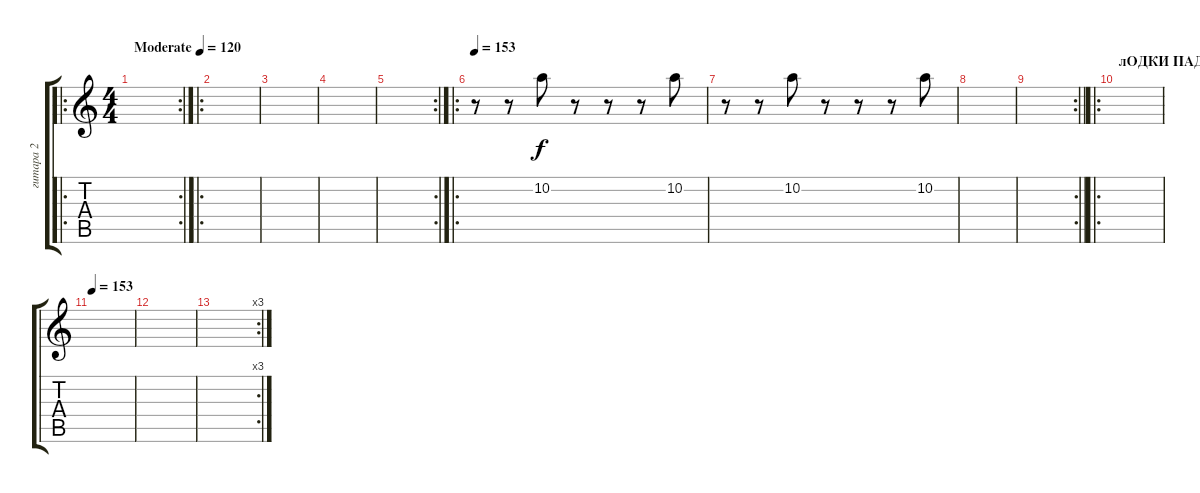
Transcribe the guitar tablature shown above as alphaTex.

\track ("гитара 2" "гитара 2") {instrument overdrivenguitar}
\staff {score tabs}
\tuning (E4 B3 G3 D3 A2 E2) {hide}
\ro
\rc 2
\ts (4 4)
\tempo (120 "Moderate")
\tempo 153
\tempo (120 "Moderate")
\clef g2
\ks c
|
\ro
|
|
|
\rc 2
|
\ro
\tempo 153
r.8 r.8 10.2.8 r.8 r.8 r.8 10.2.8 |
r.8 r.8 10.2.8 r.8 r.8 r.8 10.2.8 |
|
\rc 2
\barLineRight lightlight
|
\ro
\section ("" "лОДКИ ПАД НА СКАДЬПЕЛЬ КРОВЬ..")
|
\tempo 153
|
|
\rc 3
